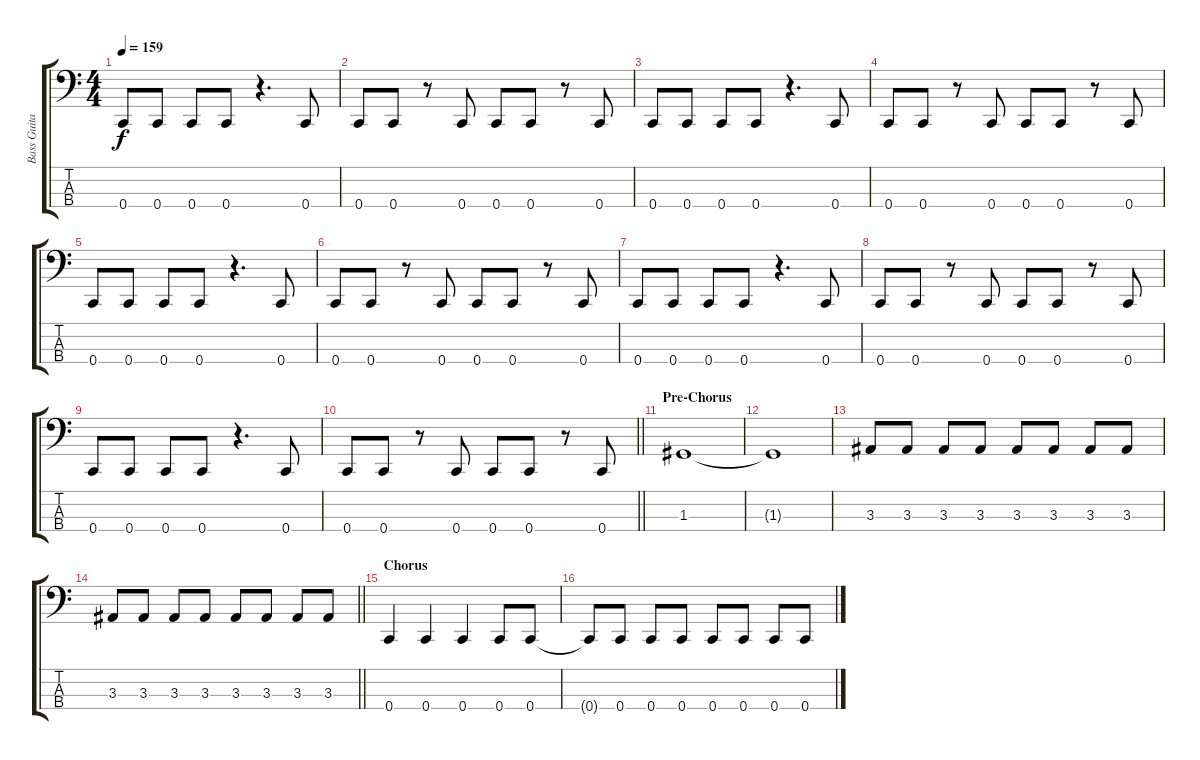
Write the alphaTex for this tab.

\track ("Bass Guitar (Marc McKnight)" "Bass Guita") {instrument electricbasspick}
\staff {score tabs}
\tuning (F2 C2 G1 C1) {hide}
\ts (4 4)
\tempo 159
\clef f4
\ks c
0.4.8{dy f} 0.4.8 0.4.8 0.4.8 r.4{d} 0.4.8 |
0.4.8 0.4.8 r.8 0.4.8 0.4.8 0.4.8 r.8 0.4.8 |
0.4.8 0.4.8 0.4.8 0.4.8 r.4{d} 0.4.8 |
0.4.8 0.4.8 r.8 0.4.8 0.4.8 0.4.8 r.8 0.4.8 |
0.4.8 0.4.8 0.4.8 0.4.8 r.4{d} 0.4.8 |
0.4.8 0.4.8 r.8 0.4.8 0.4.8 0.4.8 r.8 0.4.8 |
0.4.8 0.4.8 0.4.8 0.4.8 r.4{d} 0.4.8 |
0.4.8 0.4.8 r.8 0.4.8 0.4.8 0.4.8 r.8 0.4.8 |
0.4.8 0.4.8 0.4.8 0.4.8 r.4{d} 0.4.8 |
\barLineRight lightlight
0.4.8 0.4.8 r.8 0.4.8 0.4.8 0.4.8 r.8 0.4.8 |
\section ("" "Pre-Chorus")
1.3.1 |
1.3{t}.1 |
3.3.8 3.3.8 3.3.8 3.3.8 3.3.8 3.3.8 3.3.8 3.3.8 |
\barLineRight lightlight
3.3.8 3.3.8 3.3.8 3.3.8 3.3.8 3.3.8 3.3.8 3.3.8 |
\section ("" "Chorus")
0.4.4 0.4.4 0.4.4 0.4.8 0.4.8 |
0.4{t}.8 0.4.8 0.4.8 0.4.8 0.4.8 0.4.8 0.4.8 0.4.8
